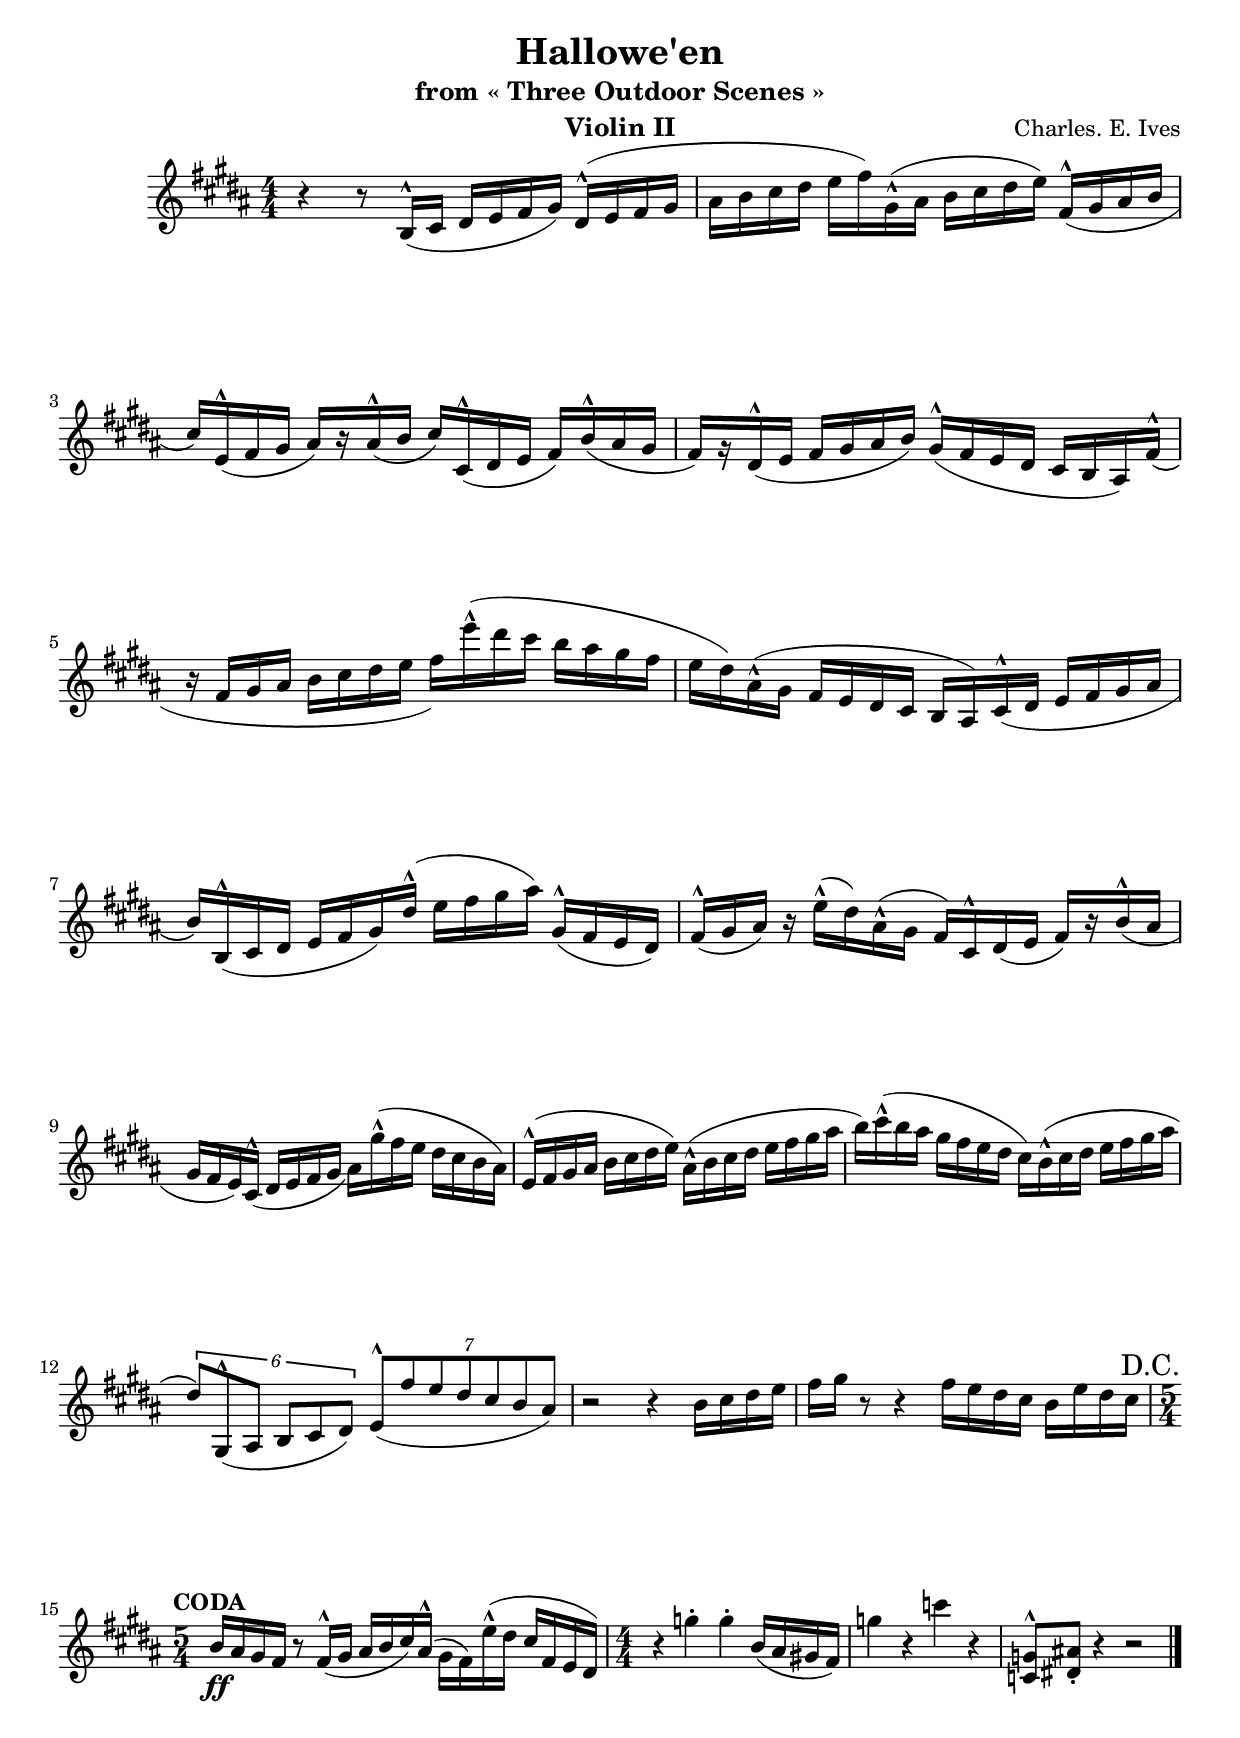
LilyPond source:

\version "2.19.15"

\version "2.19.15"

global = {
  \numericTimeSignature
  \time 4/4
  \override Slur.height-limit=3
}

scoreAViolinII = \relative c' {
  \global
  % En avant la musique !
  \key b \major
  r4 r8 b16^^( cis dis e fis gis) dis^^( e fis gis 
  ais b cis dis e fis) gis,^(^^ ais b cis dis e) fis,_(^^ gis ais b
  cis) e,(^^ fis gis ais)[ r ais(^^ b] cis) cis,(^^ dis e fis) b(^^ ais gis
  fis[) r dis(^^ e] fis gis ais b) gis(^^ fis e dis cis b ais) fis'_(^^
  r fis gis ais b cis dis e fis) e'(^^ dis cis b ais gis fis
  e dis) ais(^^ gis fis e dis cis b ais) cis(^^ dis e fis gis ais
  b) b,(^^ cis dis e fis gis) dis'(^^ e fis gis ais) gis,(^^ fis e dis)
  fis(^^ gis ais) r e'(^^ dis) ais(^^ gis fis) cis^^ dis( e fis[) r b(^^ ais]
  
  gis fis e) cis^^_( dis e fis gis ais) gis'^^( fis e dis cis b ais)
  e^^( fis gis ais b cis dis e) ais,^^( b cis dis e fis gis ais
  b) cis^^( b ais gis fis e dis cis) b^^( cis dis e fis gis ais
  \tuplet 6/4 {dis,8) gis,,^^( ais b cis dis)} \stemUp \tuplet 7/4 {e^^( fis' e dis cis b ais )}
  \stemNeutral r2 r4 b16 cis dis e
  fis gis r8 r4 fis16 e dis cis b e dis cis
   \once \override Score.RehearsalMark.break-visibility = #end-of-line-visible
  \once \override Score.RehearsalMark.self-alignment-X = #CENTER
  \mark "D.C."
  \break
  \tempo "CODA"
  \time 5/4 
  b\ff ais gis fis r8 fis16^^( gis ais b cis) ais^^( gis fis) e'^^( dis cis fis, e dis)
  \time 4/4
  r4 g'!-. g-. b,16( ais gis! fis)
  g'4 r c r 
  <c,, g'>8^^ <dis! ais'!>-. r4 r2 \bar "|."
  
}



\header {
  title = "Hallowe'en"
  subtitle = "from « Three Outdoor Scenes »"
  composer = "Charles. E. Ives"
  % Supprimer le pied de page par défaut
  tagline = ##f
  instrument = "Violin II"
}

  \score {
    <<
      \new Staff  \scoreAViolinII
    >>
    \layout { }
  }


\paper {
  ragged-last-bottom = ##f
}